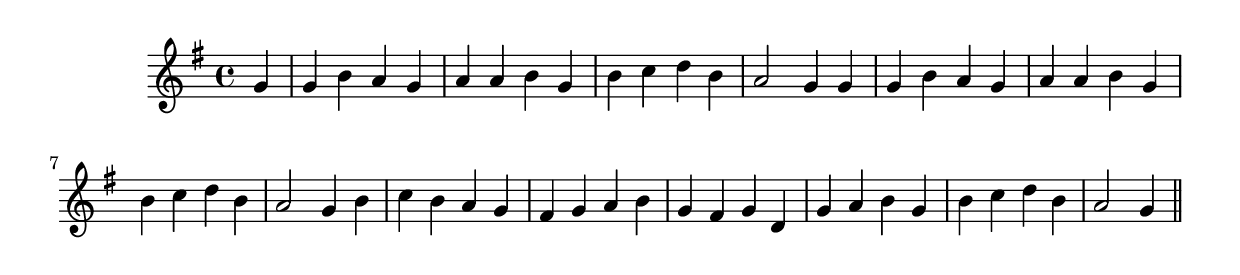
\version "2.14.0"
%{\header {
  title = "We Come Unto Our Father's God"
  composer = "Martin Luther"
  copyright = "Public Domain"
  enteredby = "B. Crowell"
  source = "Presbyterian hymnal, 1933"
}%}
\score{{\key g \major
    \time 4/4
    %{\tempo 4=160
    %}\relative g' {
\partial 4
g4 | g4 b a g | a a b g | b c d b | a2 g4 g | g b a g | a a b g | b c d b  |a2 g4
b4 | c4 b a g | fis g a b | g fis g d | g a b g | b c d b | a2 g4 \bar "||"
}
}}